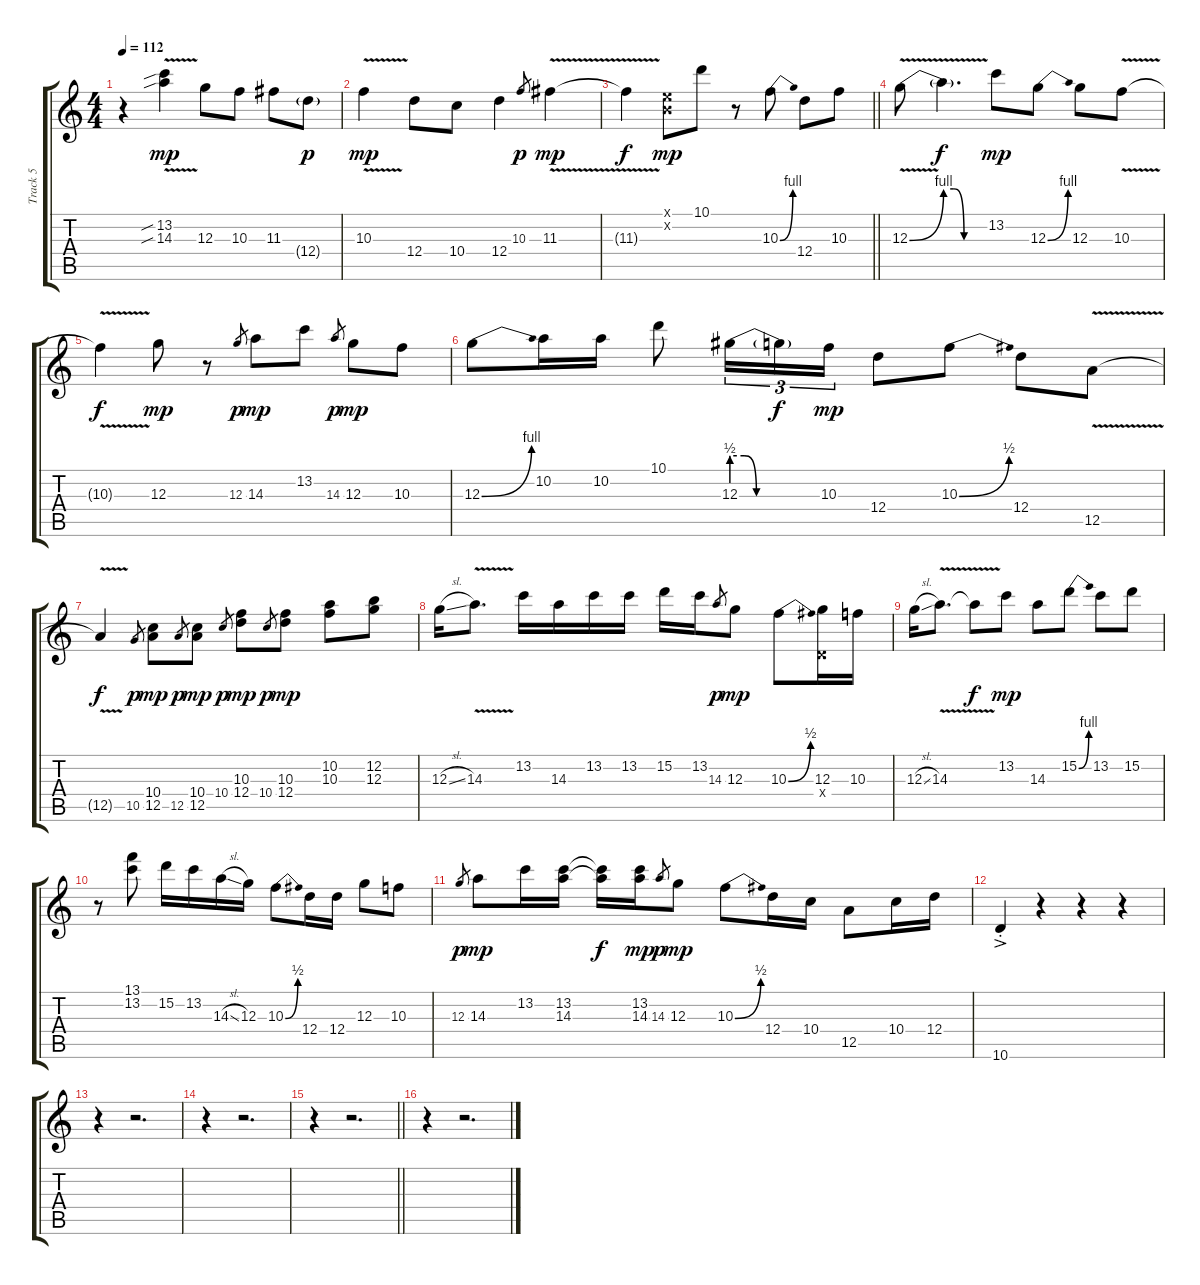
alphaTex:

\track ("Track 5" "Track 5") {instrument overdrivenguitar}
\staff {score tabs}
\tuning (E4 B3 G3 D3 A2 E2) {hide}
\ts (4 4)
\tempo 112
\clef g2
\ks c
r.4{dy mp} (13.2{v sib} 14.3{v sib}).4 12.3.8 10.3.8 11.3.8 12.4{g}.8{dy p} |
10.3{v}.4{dy mp} 12.4.8 10.4.8 12.4.4 10.3.8{gr dy p} 11.3{v}.4{dy mp} |
\barLineRight lightlight
11.3{v t}.4{dy f} (0.1{x} 0.2{x}).8{dy mp} 10.1.8 r.8 10.3{be (bend 0 0 60 4)}.8 12.4.8 10.3.8 |
12.3{be (bend 0 0 60 4) v}.8 12.3{be (custom 0 4 15 4 30 0 60 0) t}.4{d dy f} 13.2.8{dy mp} 12.3{be (bend 0 0 60 4)}.8 12.3.8 10.3{v}.8 |
10.3{v t}.4{dy f} 12.3.8{dy mp} r.8 12.3.8{gr dy p} 14.3.8{dy mp} 13.2.8 14.3.8{gr dy p} 12.3.8{dy mp} 10.3.8 |
12.3{be (bend 0 0 60 4)}.8 10.2.16 10.2.16 10.1.8 12.3{be (custom 0 2 15 2 30 0 60 0)}.16{tu (3 2)} 12.3{be (hold 0 0 60 0) t}.16{tu (3 2) dy f} 10.3.16{tu (3 2) dy mp} 12.4.8 10.3{be (bend 0 0 60 2)}.8 12.4.8 12.5{v}.8 |
12.5{v t}.4{dy f} 10.5.8{gr dy p} (10.4 12.5).8{dy mp} 12.5.8{gr dy p} (10.4 12.5).8{dy mp} 10.4.8{gr dy p} (10.3 12.4).8{dy mp} 10.4.8{gr dy p} (10.3 12.4).8{dy mp} (10.2 10.3).8 (12.2 12.3).8 |
12.3{sl}.16 14.3{v}.8{d} 13.2.16 14.3.16 13.2.16 13.2.16 15.2.16 13.2.16 14.3.8{gr dy p} 12.3.8{dy mp} 10.3{be (bend 0 0 60 2)}.8 (12.3 0.4{x}).16 10.3.16 |
12.3{sl}.16 14.3{v}.8{d} 14.3{v t}.8{dy f} 13.2.8{dy mp} 14.3.8 15.2{be (bend 0 0 60 4)}.8 13.2.8 15.2.8 |
r.8 (13.1 13.2).8 15.2.16 13.2.16 14.3{sl}.16 12.3.16 10.3{be (bend 0 0 60 2)}.8 12.4.16 12.4.16 12.3.8 10.3.8 |
12.3.8{gr dy p} 14.3.8{dy mp} 13.2.16 (13.2 14.3).16 (13.2{t} 14.3{t}).16{dy f} (13.2 14.3).16{dy mp} 14.3.8{gr dy p} 12.3.8{dy mp} 10.3{be (bend 0 0 60 2)}.8 12.4.16 10.4.16 12.5.8 10.4.16 12.4.16 |
10.6{ac st}.4 r.4 r.4 r.4 |
r.4 r.2{d} |
r.4 r.2{d} |
\barLineRight lightlight
r.4 r.2{d} |
r.4 r.2{d}
